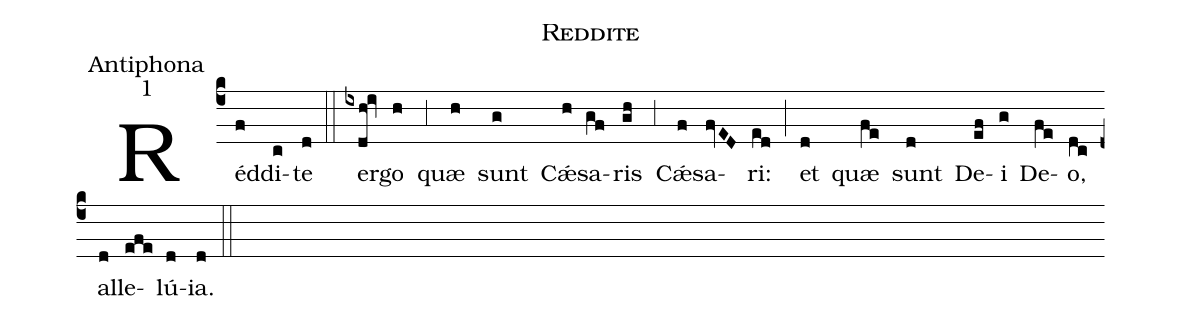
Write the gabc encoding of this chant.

name:Reddite;
office-part:Antiphona;
mode:1;
%%
(c4) Réd(f)di(c)te(d) (::)
er(ixdh!iv)go(h) (,3) quæ(h) sunt(g) C{<sp>'ae</sp>}(h)sa(gf)ris(gh) (,3) C{<sp>'ae</sp>}(f)sa(fvED)ri:(ed) (;) et(d) quæ(fe) sunt(d) De(ef)i(g) De(fe)o,(dc) al(d)le(efe)lú(d)ia.(d) (::)
